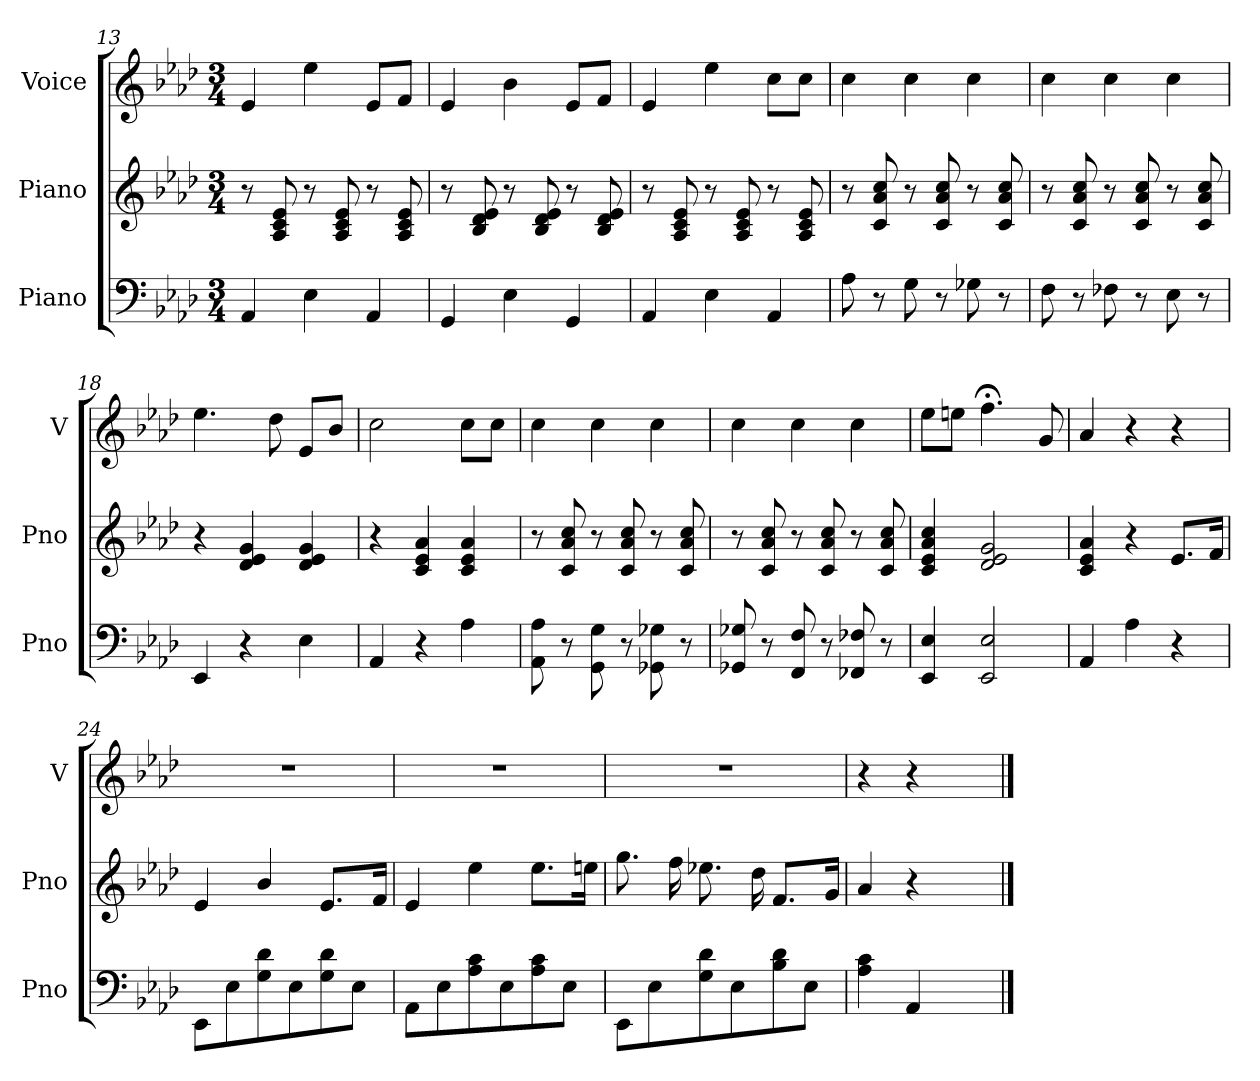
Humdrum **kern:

**kern	**dynam	**kern	**dynam	**kern
*part3	*part3	*part2	*part2	*part1
*staff3	*staff3	*staff2	*staff2	*staff1
*I"Piano	*	*I"Piano	*	*I"Voice
*I'Pno	*	*I'Pno	*	*I'V
*clefF4	*	*clefG2	*	*clefG2
*k[b-e-a-d-]	*	*k[b-e-a-d-]	*	*k[b-e-a-d-]
*M3/4	*	*M3/4	*	*M3/4
=13	=13	=13	=13	=13
4AA-/	.	8r	.	4e-/
.	.	8A-/ 8c/ 8e-/	.	.
4E-\	.	8r	.	4ee-\
.	.	8A-/ 8c/ 8e-/	.	.
4AA-/	.	8r	.	8e-/L
.	.	8A-/ 8c/ 8e-/	.	8f/J
=14	=14	=14	=14	=14
4GG/	.	8r	.	4e-/
.	.	8B-/ 8d-/ 8e-/	.	.
4E-\	.	8r	.	4b-\
.	.	8B-/ 8d-/ 8e-/	.	.
4GG/	.	8r	.	8e-/L
.	.	8B-/ 8d-/ 8e-/	.	8f/J
!!LO:LB:g=z
=15	=15	=15	=15	=15
4AA-/	.	8r	.	4e-/
.	.	8A-/ 8c/ 8e-/	.	.
4E-\	.	8r	.	4ee-\
.	.	8A-/ 8c/ 8e-/	.	.
4AA-/	.	8r	.	8cc\L
.	.	8A-/ 8c/ 8e-/	.	8cc\J
=16	=16	=16	=16	=16
8A-\	.	8r	.	4cc\
8r	.	8c/ 8a-/ 8cc/	.	.
8G\	.	8r	.	4cc\
8r	.	8c/ 8a-/ 8cc/	.	.
8G-X\	.	8r	.	4cc\
8r	.	8c/ 8a-/ 8cc/	.	.
=17	=17	=17	=17	=17
8F\	.	8r	.	4cc\
8r	.	8c/ 8a-/ 8cc/	.	.
8F-X\	.	8r	.	4cc\
8r	.	8c/ 8a-/ 8cc/	.	.
8E-\	.	8r	.	4cc\
8r	.	8c/ 8a-/ 8cc/	.	.
=18	=18	=18	=18	=18
4EE-/	.	4r	.	4.ee-\
4r	.	4d-/ 4e-/ 4g/	.	.
.	.	.	.	8dd-\
4E-\	.	4d-/ 4e-/ 4g/	.	8e-/L
.	.	.	.	8b-/J
=19	=19	=19	=19	=19
4AA-/	.	4r	.	2cc\
4r	.	4c/ 4e-/ 4a-/	.	.
4A-\	.	4c/ 4e-/ 4a-/	.	8cc\L
.	.	.	.	8cc\J
!!LO:PB:g=z
=20	=20	=20	=20	=20
8AA-\ 8A-\	.	8r	.	4cc\
8r	.	8c/ 8a-/ 8cc/	.	.
8GG\ 8G\	.	8r	.	4cc\
8r	.	8c/ 8a-/ 8cc/	.	.
8GG-X\ 8G-X\	.	8r	.	4cc\
8r	.	8c/ 8a-/ 8cc/	.	.
=21	=21	=21	=21	=21
8GG-X/ 8G-X/	.	8r	.	4cc\
8r	.	8c/ 8a-/ 8cc/	.	.
8FF/ 8F/	.	8r	.	4cc\
8r	.	8c/ 8a-/ 8cc/	.	.
8FF-X/ 8F-X/	.	8r	.	4cc\
8r	.	8c/ 8a-/ 8cc/	.	.
=22	=22	=22	=22	=22
4EE-/ 4E-/	.	4c/ 4e-/ 4a-/ 4cc/	.	8ee-\L
.	.	.	.	8een\J
2EE-/ 2E-/	.	2d-/ 2e-/ 2g/	.	4.ff;\
.	.	.	.	8g/
=23	=23	=23	=23	=23
4AA-/	.	4c/ 4e-/ 4a-/	.	4a-/
4A-\	.	4r	.	4r
4r	.	8.e-/L	.	4r
.	.	16f/Jk	.	.
=24	=24	=24	=24	=24
8EE-\L	.	4e-/	.	2.r
8E-\	.	.	.	.
8G\ 8d-\	.	4b-/	.	.
8E-\	.	.	.	.
8G\ 8d-\	.	8.e-/L	.	.
8E-\J	.	.	.	.
.	.	16f/Jk	.	.
!!LO:LB:g=z
=25	=25	=25	=25	=25
8AA-\L	.	4e-/	.	2.r
8E-\	.	.	.	.
8A-\ 8c\	.	4ee-\	.	.
8E-\	.	.	.	.
!	!LO:DY:b	!	!LO:DY:b	!
8A-\ 8c\	other-dynamics	8.ee-\L	other-dynamics	.
8E-\J	.	.	.	.
.	.	16een\Jk	.	.
=26	=26	=26	=26	=26
8EE-\L	.	8.gg\	.	2.r
8E-\	.	.	.	.
.	.	16ff\	.	.
8G\ 8d-\	.	8.ee-X\	.	.
8E-\	.	.	.	.
!	!	!	!LO:DY:b	!
.	.	16dd-\	other-dynamics	.
8B-\ 8d-\	.	8.f/L	.	.
8E-\J	.	.	.	.
.	.	16g/Jk	.	.
=27	=27	=27	=27	=27
4A-\ 4c\	.	4a-/	.	4r
4AA-/	.	4r	.	4r
4ryy	.	4ryy	.	4ryy
==	==	==	==	==
*-	*-	*-	*-	*-
